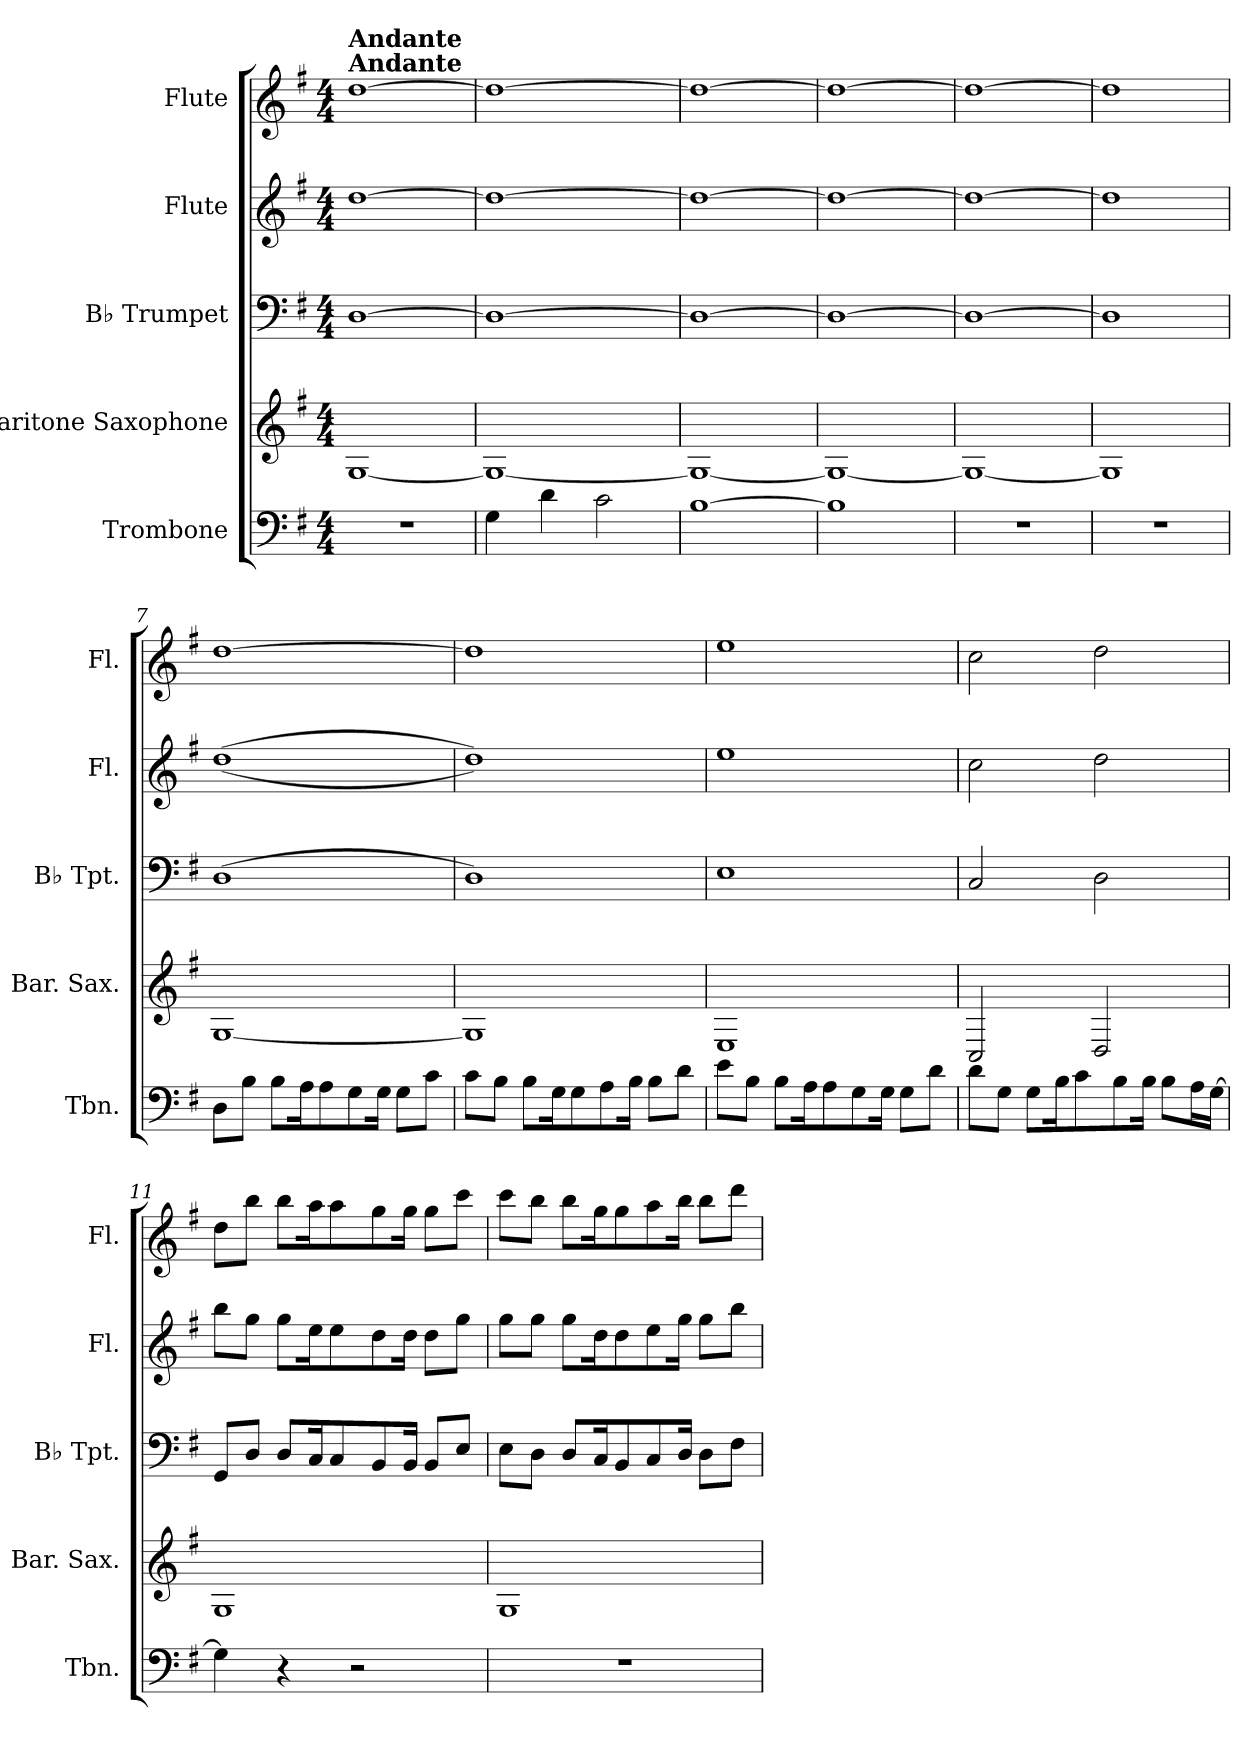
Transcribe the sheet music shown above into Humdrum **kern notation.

**kern	**kern	**kern	**kern	**kern
*part5	*part4	*part3	*part2	*part1
*staff5	*staff4	*staff3	*staff2	*staff1
*I"Trombone	*I"Baritone Saxophone	*I"B♭ Trumpet	*I"Flute	*I"Flute
*I'Tbn.	*I'Bar. Sax.	*I'B♭ Tpt.	*I'Fl.	*I'Fl.
*clefF4	*clefG2	*clefF4	*clefG2	*clefG2
*	*ITrd12c21	*ITrd-7c-12	*	*
*k[f#]	*k[f#]	*k[f#]	*k[f#]	*k[f#]
*M4/4	*M4/4	*M4/4	*M4/4	*M4/4
=1	=1	=1	=1	=1
!	!	!	!	!LO:TX:a:B:t=Andante
!	!	!	!	!LO:TX:a:B:t=Andante
1r	[1GG	[1d	[1dd	[1dd
=2	=2	=2	=2	=2
4G\	1GG_	1d_	1dd_	1dd_
4d\	.	.	.	.
2c\	.	.	.	.
=3	=3	=3	=3	=3
[1B	1GG_	1d_	1dd_	1dd_
=4	=4	=4	=4	=4
1B]	1GG_	1d_	1dd_	1dd_
=5	=5	=5	=5	=5
1r	1GG_	1d_	1dd_	1dd_
=6	=6	=6	=6	=6
1r	1GG]	1d]	1dd]	1dd]
=7	=7	=7	=7	=7
8D\L	[1GG	(1d	((1dd	[1dd
8B\J	.	.	.	.
8B\L	.	.	.	.
16A\K	.	.	.	.
8A\	.	.	.	.
8G\	.	.	.	.
16G\Jk	.	.	.	.
8G\L	.	.	.	.
8c\J	.	.	.	.
!!LO:LB:g=z
=8	=8	=8	=8	=8
8c\L	1GG]	1d)	1dd))	1dd]
8B\J	.	.	.	.
8B\L	.	.	.	.
16G\K	.	.	.	.
8G\	.	.	.	.
8A\	.	.	.	.
16B\Jk	.	.	.	.
8B\L	.	.	.	.
8d\J	.	.	.	.
=9	=9	=9	=9	=9
8e\L	1EE	1e	1ee	1ee
8B\J	.	.	.	.
8B\L	.	.	.	.
16A\K	.	.	.	.
8A\	.	.	.	.
8G\	.	.	.	.
16G\Jk	.	.	.	.
8G\L	.	.	.	.
8d\J	.	.	.	.
=10	=10	=10	=10	=10
8d\L	2CC/	2c/	2cc\	2cc\
8G\J	.	.	.	.
8G\L	.	.	.	.
16B\K	.	.	.	.
8c\	.	.	.	.
.	2DD/	2d\	2dd\	2dd\
8B\	.	.	.	.
16B\Jk	.	.	.	.
8B\L	.	.	.	.
16A\L	.	.	.	.
[16G\JJ	.	.	.	.
=11	=11	=11	=11	=11
4G\]	1GG	8G/L	8bb\L	8dd\L
.	.	8d/J	8gg\J	8bb\J
4r	.	8d/L	8gg\L	8bb\L
.	.	16c/K	16ee\K	16aa\K
.	.	8c/	8ee\	8aa\
2r	.	.	.	.
.	.	8B/	8dd\	8gg\
.	.	16B/Jk	16dd\Jk	16gg\Jk
.	.	8B/L	8dd\L	8gg\L
.	.	8e/J	8gg\J	8ccc\J
!!LO:LB:g=z
=12	=12	=12	=12	=12
1r	1GG	8e\L	8gg\L	8ccc\L
.	.	8d\J	8gg\J	8bb\J
.	.	8d/L	8gg\L	8bb\L
.	.	16c/K	16dd\K	16gg\K
.	.	8B/	8dd\	8gg\
.	.	8c/	8ee\	8aa\
.	.	16d/Jk	16gg\Jk	16bb\Jk
.	.	8d\L	8gg\L	8bb\L
.	.	8f#\J	8bb\J	8ddd\J
=	=	=	=	=
*-	*-	*-	*-	*-
